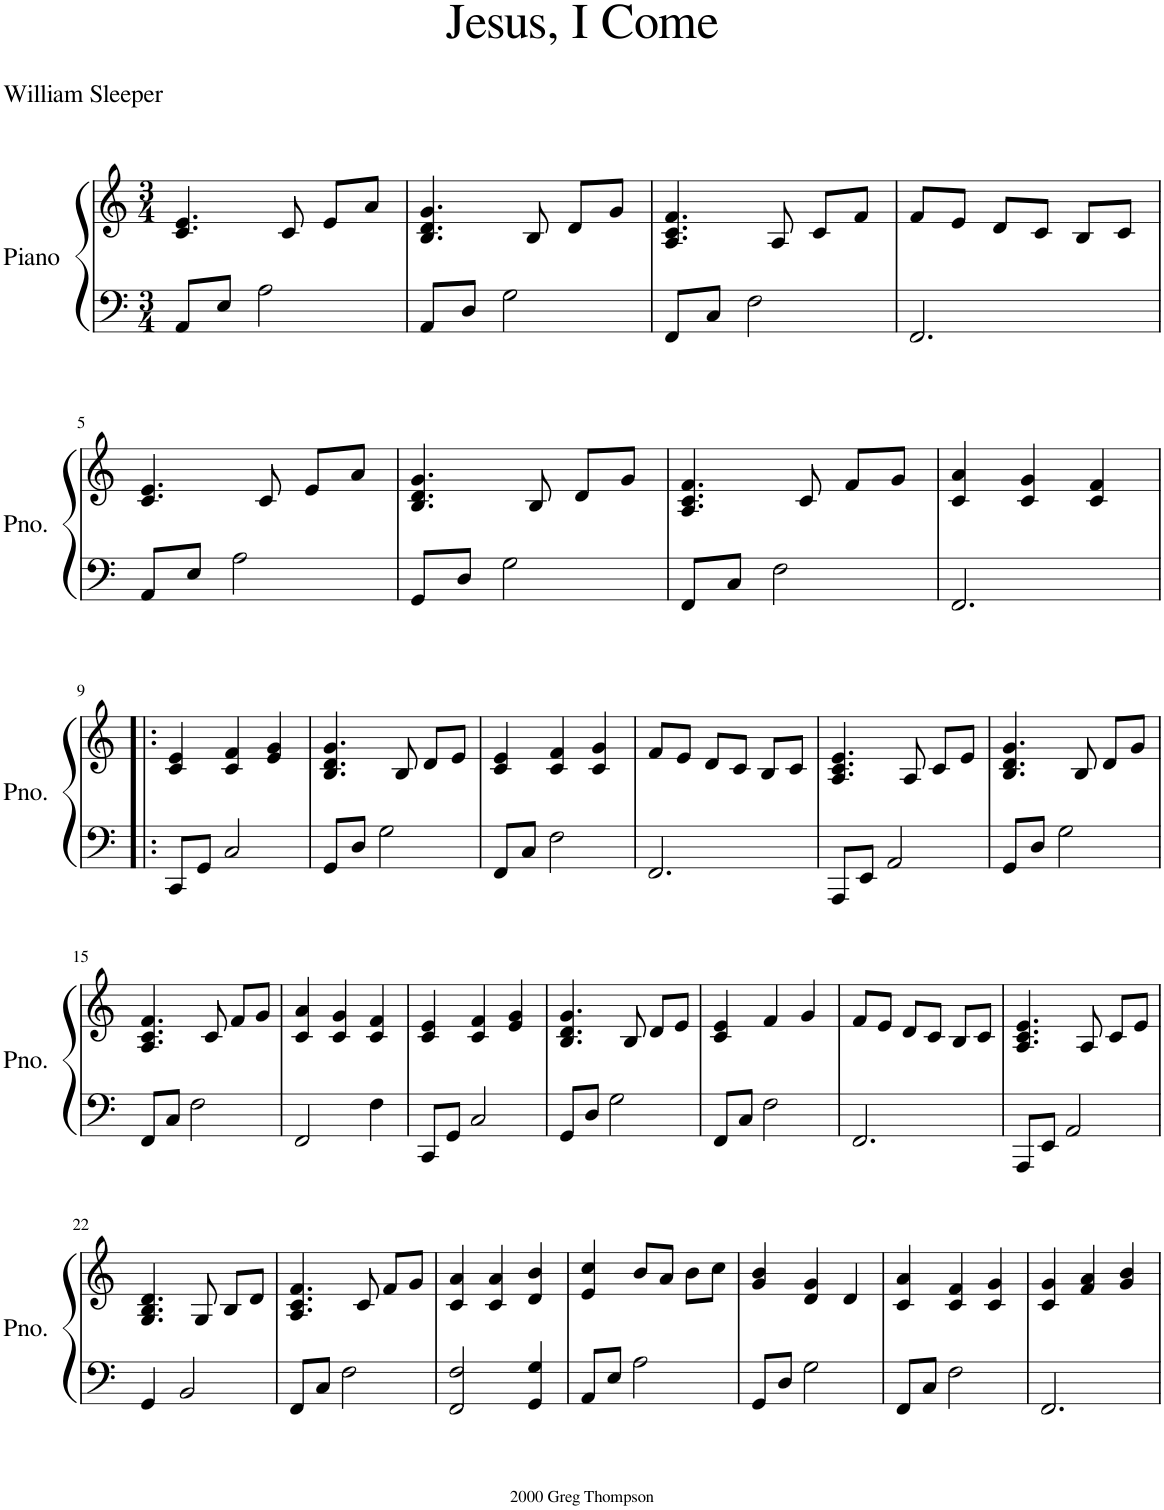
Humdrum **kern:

**kern	**kern
*part1	*part1
*staff2	*staff1
*I"Piano	*
*I'Pno.	*
*clefF4	*clefG2
*k[]	*k[]
*M3/4	*M3/4
=1	=1
8AA/L	4.c/ 4.e/
8E/J	.
2A\	.
.	8c/
.	8e/L
.	8a/J
=2	=2
8AA/L	4.B/ 4.d/ 4.g/
8D/J	.
2G\	.
.	8B/
.	8d/L
.	8g/J
=3	=3
8FF/L	4.A/ 4.c/ 4.f/
8C/J	.
2F\	.
.	8A/
.	8c/L
.	8f/J
=4	=4
2.FF/	8f/L
.	8e/J
.	8d/L
.	8c/J
.	8B/L
.	8c/J
!!LO:LB:g=z
=5	=5
8AA/L	4.c/ 4.e/
8E/J	.
2A\	.
.	8c/
.	8e/L
.	8a/J
=6	=6
8GG/L	4.B/ 4.d/ 4.g/
8D/J	.
2G\	.
.	8B/
.	8d/L
.	8g/J
=7	=7
8FF/L	4.A/ 4.c/ 4.f/
8C/J	.
2F\	.
.	8c/
.	8f/L
.	8g/J
=8	=8
2.FF/	4c/ 4a/
.	4c/ 4g/
.	4c/ 4f/
!!LO:LB:g=z
=9!|:	=9!|:
8CC/L	4c/ 4e/
8GG/J	.
2C/	4c/ 4f/
.	4e/ 4g/
=10	=10
8GG/L	4.B/ 4.d/ 4.g/
8D/J	.
2G\	.
.	8B/
.	8d/L
.	8e/J
=11	=11
8FF/L	4c/ 4e/
8C/J	.
2F\	4c/ 4f/
.	4c/ 4g/
=12	=12
2.FF/	8f/L
.	8e/J
.	8d/L
.	8c/J
.	8B/L
.	8c/J
=13	=13
8AAA/L	4.A/ 4.c/ 4.e/
8EE/J	.
2AA/	.
.	8A/
.	8c/L
.	8e/J
=14	=14
8GG/L	4.B/ 4.d/ 4.g/
8D/J	.
2G\	.
.	8B/
.	8d/L
.	8g/J
!!LO:LB:g=z
=15	=15
8FF/L	4.A/ 4.c/ 4.f/
8C/J	.
2F\	.
.	8c/
.	8f/L
.	8g/J
=16	=16
2FF/	4c/ 4a/
.	4c/ 4g/
4F\	4c/ 4f/
=17	=17
8CC/L	4c/ 4e/
8GG/J	.
2C/	4c/ 4f/
.	4e/ 4g/
=18	=18
8GG/L	4.B/ 4.d/ 4.g/
8D/J	.
2G\	.
.	8B/
.	8d/L
.	8e/J
=19	=19
8FF/L	4c/ 4e/
8C/J	.
2F\	4f/
.	4g/
=20	=20
2.FF/	8f/L
.	8e/J
.	8d/L
.	8c/J
.	8B/L
.	8c/J
=21	=21
8AAA/L	4.A/ 4.c/ 4.e/
8EE/J	.
2AA/	.
.	8A/
.	8c/L
.	8e/J
!!LO:LB:g=z
=22	=22
4GG/	4.G/ 4.B/ 4.d/
2BB/	.
.	8G/
.	8B/L
.	8d/J
=23	=23
8FF/L	4.A/ 4.c/ 4.f/
8C/J	.
2F\	.
.	8c/
.	8f/L
.	8g/J
=24	=24
2FF/ 2F/	4c/ 4a/
.	4c/ 4a/
4GG/ 4G/	4d/ 4b/
=25	=25
8AA/L	4e/ 4cc/
8E/J	.
2A\	8b/L
.	8a/J
.	8b\L
.	8cc\J
=26	=26
8GG/L	4g/ 4b/
8D/J	.
2G\	4d/ 4g/
.	4d/
=27	=27
8FF/L	4c/ 4a/
8C/J	.
2F\	4c/ 4f/
.	4c/ 4g/
=28	=28
2.FF/	4c/ 4g/
.	4f/ 4a/
.	4g/ 4b/
=	=
*-	*-
